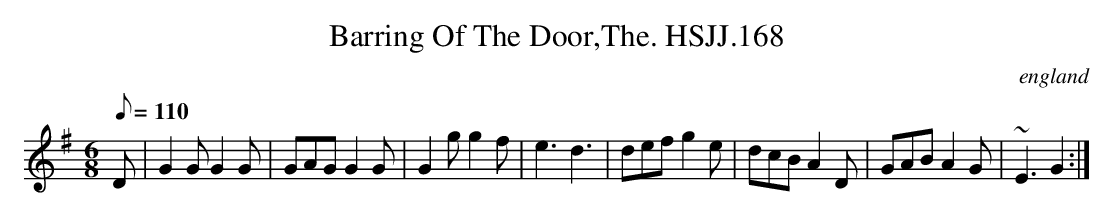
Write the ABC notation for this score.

X:1
T:Barring Of The Door,The. HSJJ.168
O:england
M:6/8
L:1/8
Q:110
K:G
D|G2GG2G|GAGG2G|G2gg2f|e3d3|defg2e|dcBA2D|GABA2G|~E3G2:|]
